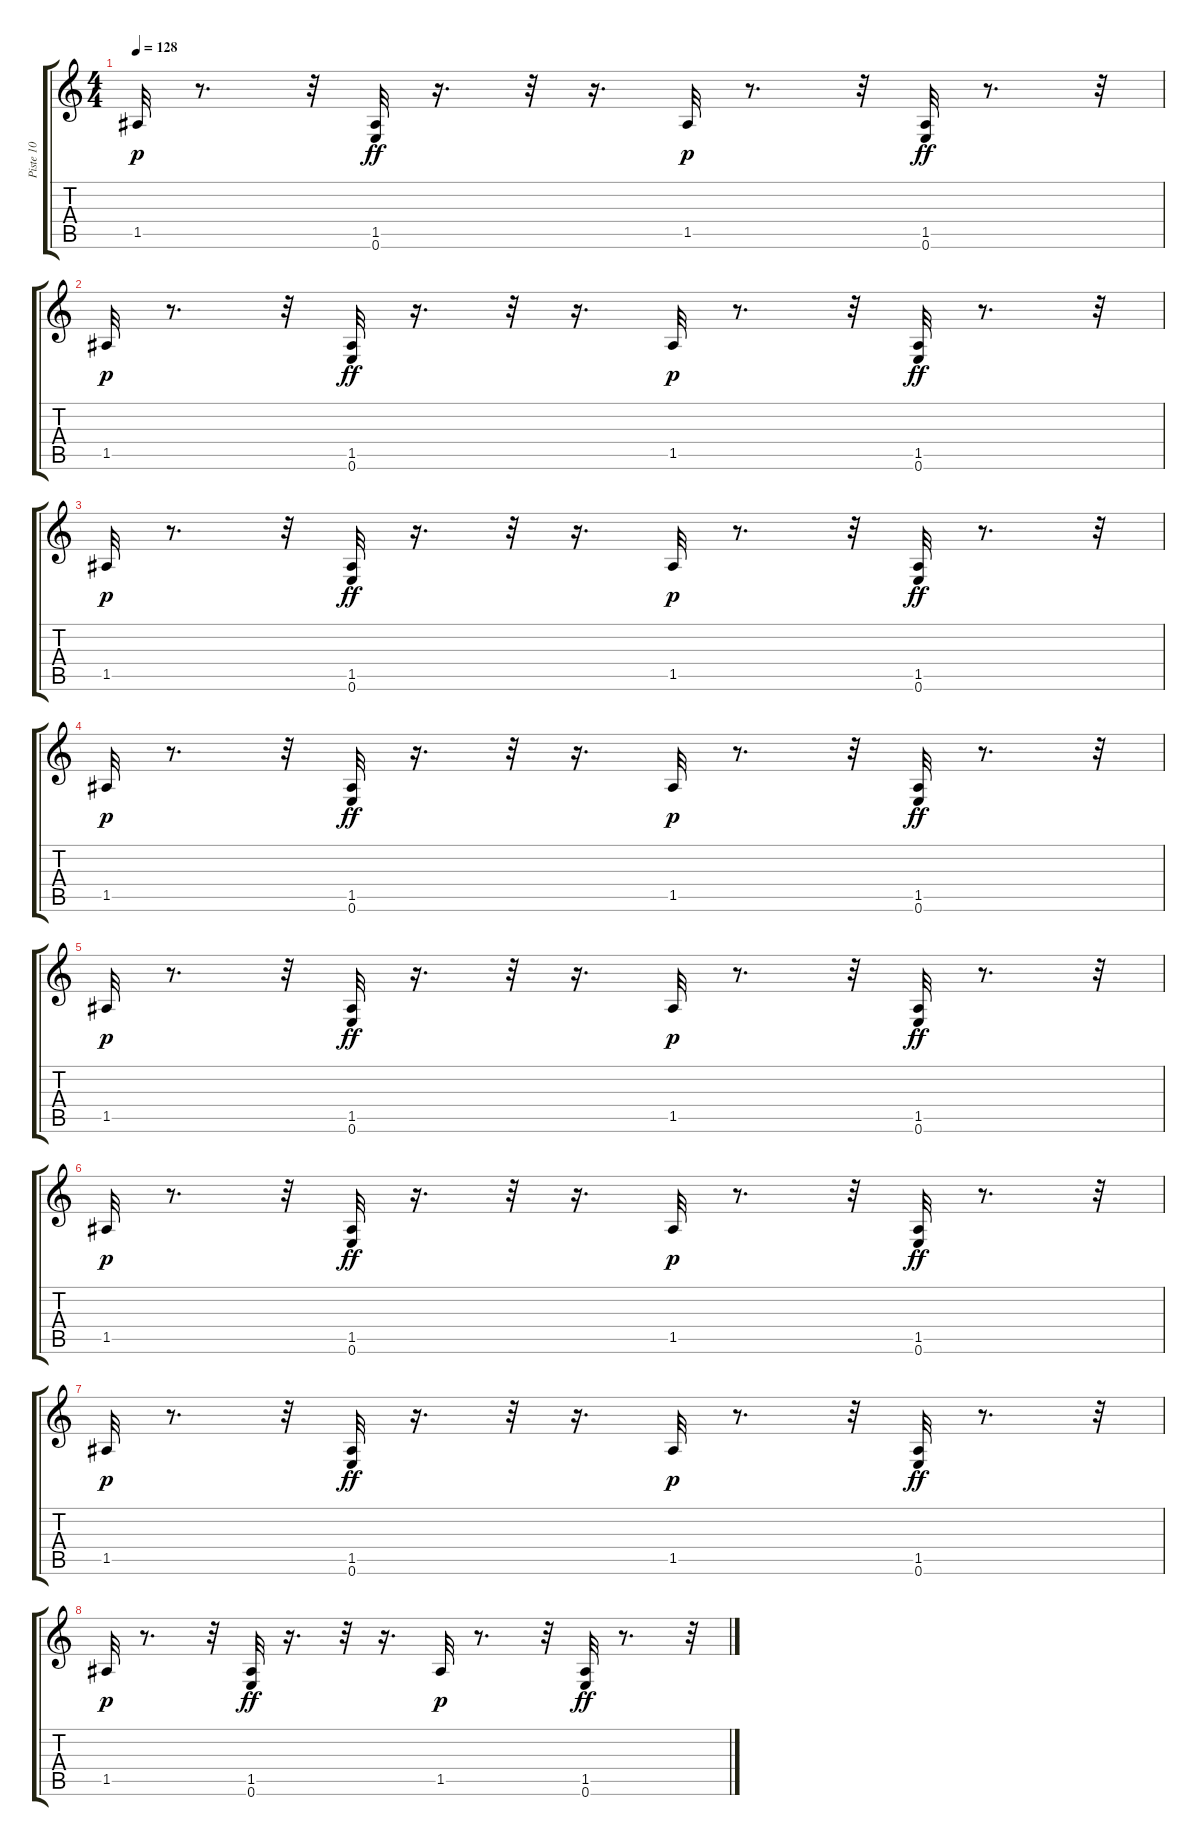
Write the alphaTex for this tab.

\track ("Piste 10" "Piste 10") {instrument acousticguitarsteel}
\staff {score tabs}
\tuning (E4 B3 G3 D3 A2 E2) {hide}
\ts (4 4)
\tempo 128
\clef g2
\ks c
1.5.32{dy p} r.8{d} r.32 (1.5 0.6).32{dy ff} r.16{d} r.32 r.16{d} 1.5.32{dy p} r.8{d} r.32 (1.5 0.6).32{dy ff} r.8{d} r.32 |
1.5.32{dy p} r.8{d} r.32 (1.5 0.6).32{dy ff} r.16{d} r.32 r.16{d} 1.5.32{dy p} r.8{d} r.32 (1.5 0.6).32{dy ff} r.8{d} r.32 |
1.5.32{dy p} r.8{d} r.32 (1.5 0.6).32{dy ff} r.16{d} r.32 r.16{d} 1.5.32{dy p} r.8{d} r.32 (1.5 0.6).32{dy ff} r.8{d} r.32 |
1.5.32{dy p} r.8{d} r.32 (1.5 0.6).32{dy ff} r.16{d} r.32 r.16{d} 1.5.32{dy p} r.8{d} r.32 (1.5 0.6).32{dy ff} r.8{d} r.32 |
1.5.32{dy p} r.8{d} r.32 (1.5 0.6).32{dy ff} r.16{d} r.32 r.16{d} 1.5.32{dy p} r.8{d} r.32 (1.5 0.6).32{dy ff} r.8{d} r.32 |
1.5.32{dy p} r.8{d} r.32 (1.5 0.6).32{dy ff} r.16{d} r.32 r.16{d} 1.5.32{dy p} r.8{d} r.32 (1.5 0.6).32{dy ff} r.8{d} r.32 |
1.5.32{dy p} r.8{d} r.32 (1.5 0.6).32{dy ff} r.16{d} r.32 r.16{d} 1.5.32{dy p} r.8{d} r.32 (1.5 0.6).32{dy ff} r.8{d} r.32 |
1.5.32{dy p} r.8{d} r.32 (1.5 0.6).32{dy ff} r.16{d} r.32 r.16{d} 1.5.32{dy p} r.8{d} r.32 (1.5 0.6).32{dy ff} r.8{d} r.32
